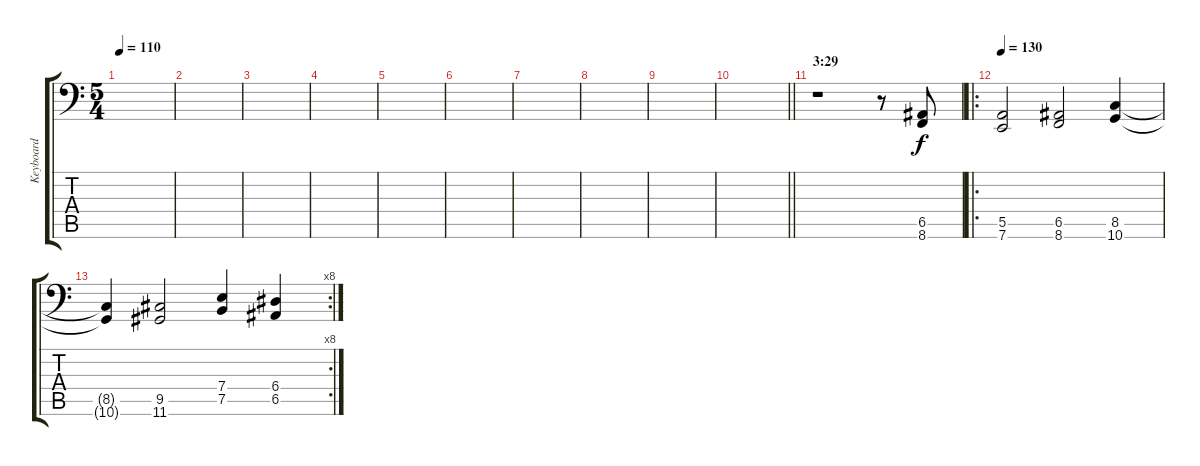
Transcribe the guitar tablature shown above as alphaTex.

\track ("Keyboard" "Keyboard") {instrument brasssection}
\staff {score tabs}
\tuning (B3 Gb3 D3 A2 E2 A1) {hide}
\ts (5 4)
\tempo 110
\clef f4
\ks c
|
|
|
|
|
|
|
|
|
\barLineRight lightlight
|
\section ("" "3:29")
r.1 r.8 (6.5 8.6).8 |
\ro
\tempo 130
(5.5 7.6).2 (6.5 8.6).2 (8.5 10.6).4 |
\rc 8
(8.5{t} 10.6{t}).4 (9.5 11.6).2 (7.4 7.5).4 (6.4 6.5).4
